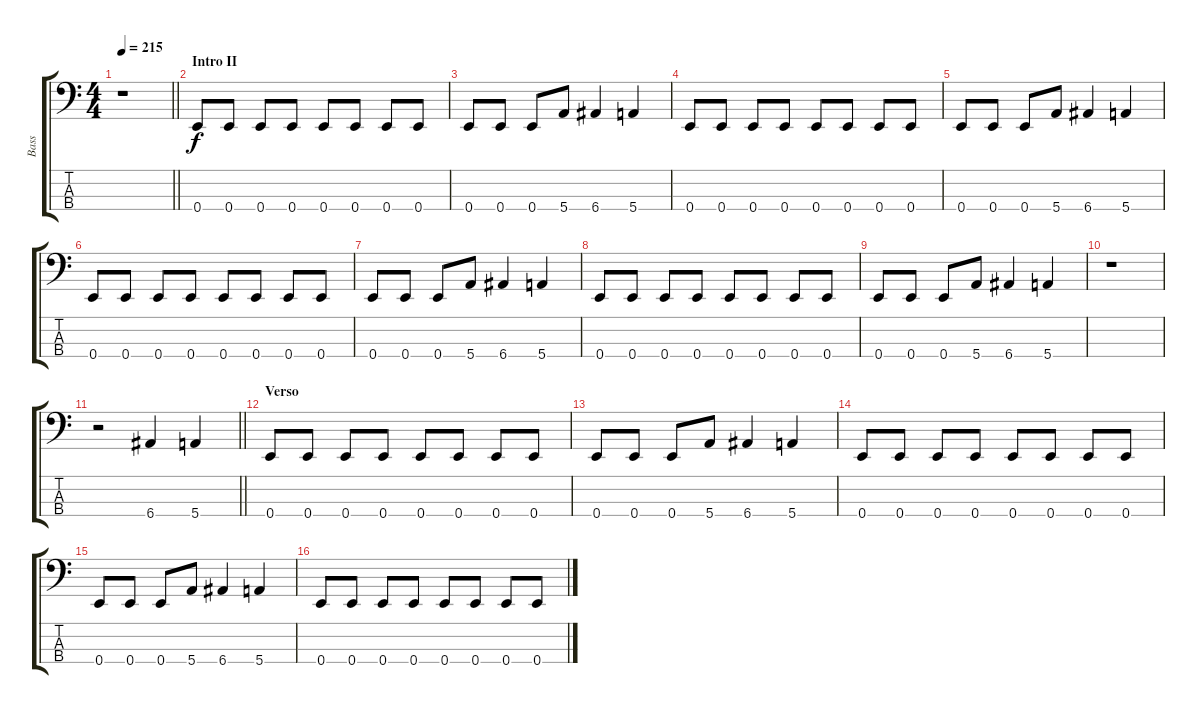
\track ("Bass" "Bass") {instrument electricbasspick}
\staff {score tabs}
\tuning (G2 D2 A1 E1) {hide}
\ts (4 4)
\tempo 215
\clef f4
\barLineRight lightlight
\ks c
r.1{dy f} |
\section ("" "Intro II")
0.4.8 0.4.8 0.4.8 0.4.8 0.4.8 0.4.8 0.4.8 0.4.8 |
0.4.8 0.4.8 0.4.8 5.4.8 6.4.4 5.4.4 |
0.4.8 0.4.8 0.4.8 0.4.8 0.4.8 0.4.8 0.4.8 0.4.8 |
0.4.8 0.4.8 0.4.8 5.4.8 6.4.4 5.4.4 |
0.4.8 0.4.8 0.4.8 0.4.8 0.4.8 0.4.8 0.4.8 0.4.8 |
0.4.8 0.4.8 0.4.8 5.4.8 6.4.4 5.4.4 |
0.4.8 0.4.8 0.4.8 0.4.8 0.4.8 0.4.8 0.4.8 0.4.8 |
0.4.8 0.4.8 0.4.8 5.4.8 6.4.4 5.4.4 |
r.1 |
\barLineRight lightlight
r.2 6.4.4 5.4.4 |
\section ("" "Verso")
0.4.8 0.4.8 0.4.8 0.4.8 0.4.8 0.4.8 0.4.8 0.4.8 |
0.4.8 0.4.8 0.4.8 5.4.8 6.4.4 5.4.4 |
0.4.8 0.4.8 0.4.8 0.4.8 0.4.8 0.4.8 0.4.8 0.4.8 |
0.4.8 0.4.8 0.4.8 5.4.8 6.4.4 5.4.4 |
0.4.8 0.4.8 0.4.8 0.4.8 0.4.8 0.4.8 0.4.8 0.4.8
